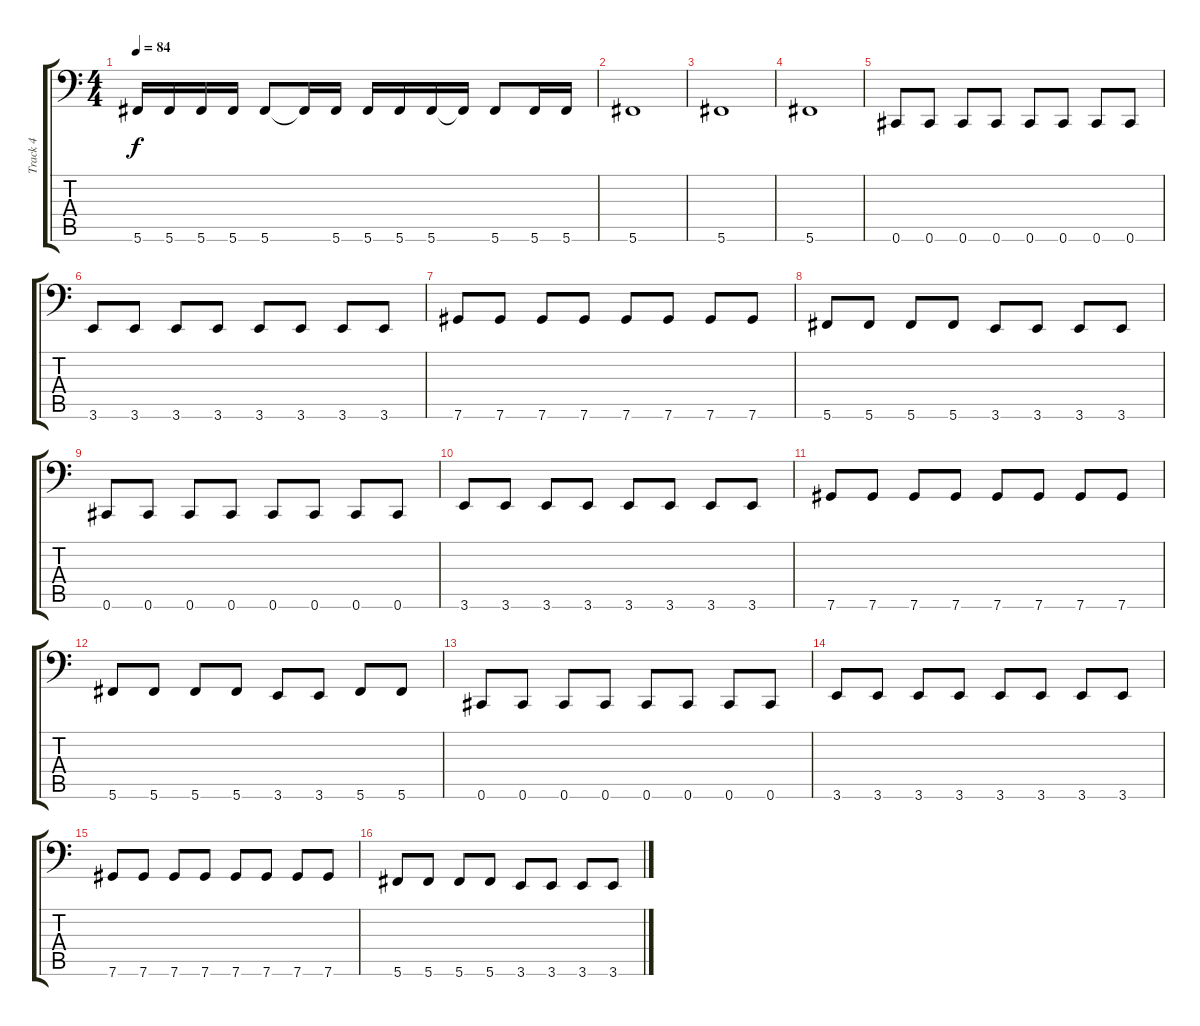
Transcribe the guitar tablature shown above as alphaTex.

\track ("Track 4" "Track 4") {instrument fretlessbass}
\staff {score tabs}
\tuning (Db3 Ab2 E2 B1 Gb1 Db1) {hide}
\ts (4 4)
\tempo 84
\clef f4
\ks c
5.6.16{dy f} 5.6.16 5.6.16 5.6.16 5.6.8 5.6{t}.16 5.6.16 5.6.16 5.6.16 5.6.16 5.6{t}.16 5.6.8 5.6.16 5.6.16 |
5.6.1 |
5.6.1 |
5.6.1 |
0.6.8 0.6.8 0.6.8 0.6.8 0.6.8 0.6.8 0.6.8 0.6.8 |
3.6.8 3.6.8 3.6.8 3.6.8 3.6.8 3.6.8 3.6.8 3.6.8 |
7.6.8 7.6.8 7.6.8 7.6.8 7.6.8 7.6.8 7.6.8 7.6.8 |
5.6.8 5.6.8 5.6.8 5.6.8 3.6.8 3.6.8 3.6.8 3.6.8 |
0.6.8 0.6.8 0.6.8 0.6.8 0.6.8 0.6.8 0.6.8 0.6.8 |
3.6.8 3.6.8 3.6.8 3.6.8 3.6.8 3.6.8 3.6.8 3.6.8 |
7.6.8 7.6.8 7.6.8 7.6.8 7.6.8 7.6.8 7.6.8 7.6.8 |
5.6.8 5.6.8 5.6.8 5.6.8 3.6.8 3.6.8 5.6.8 5.6.8 |
0.6.8 0.6.8 0.6.8 0.6.8 0.6.8 0.6.8 0.6.8 0.6.8 |
3.6.8 3.6.8 3.6.8 3.6.8 3.6.8 3.6.8 3.6.8 3.6.8 |
7.6.8 7.6.8 7.6.8 7.6.8 7.6.8 7.6.8 7.6.8 7.6.8 |
5.6.8 5.6.8 5.6.8 5.6.8 3.6.8 3.6.8 3.6.8 3.6.8
